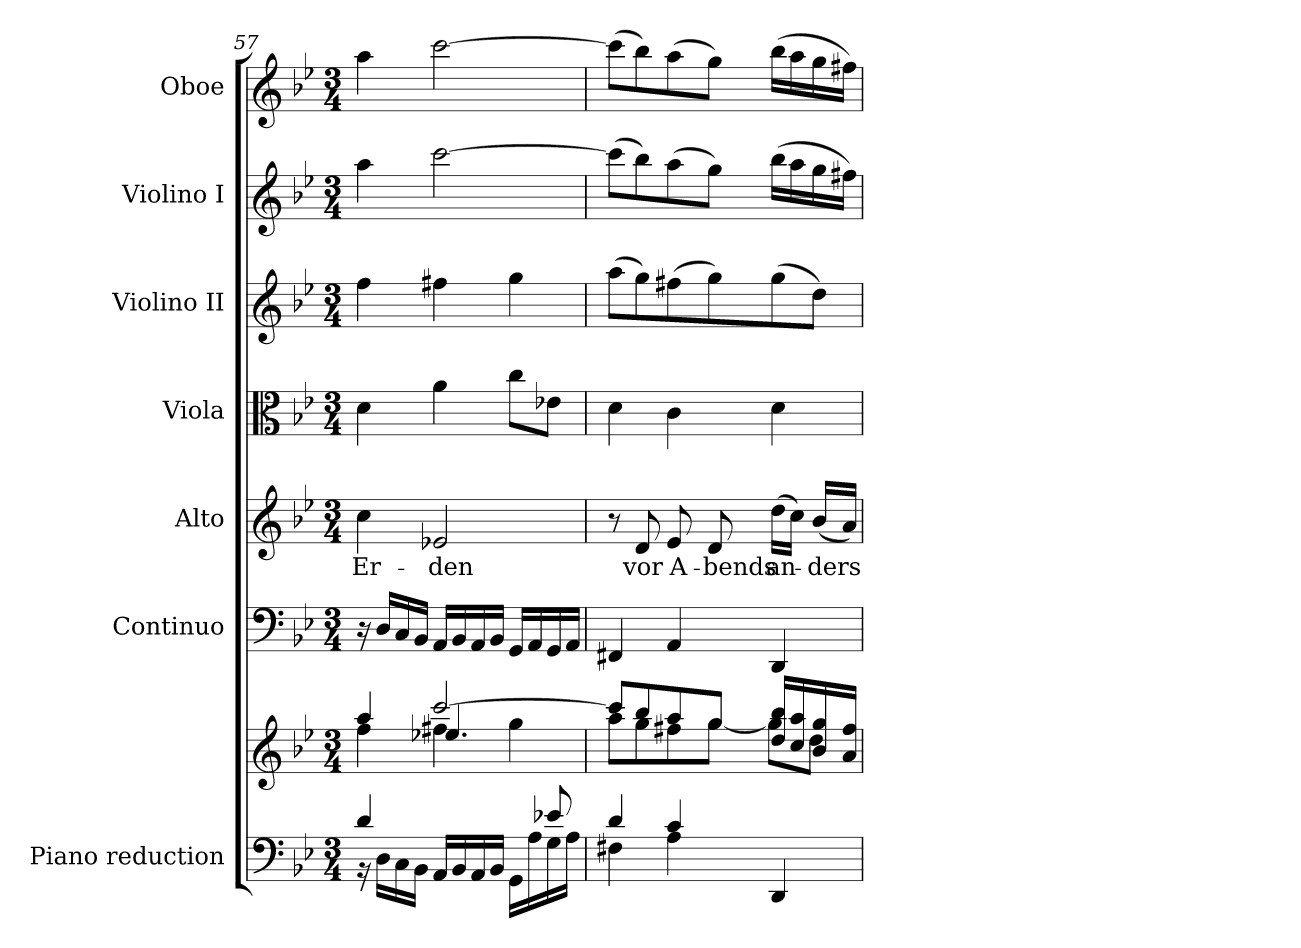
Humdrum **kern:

**kern	**kern	**kern	**kern	**text	**kern	**kern	**kern	**kern
*part7	*part7	*part6	*part5	*part5	*part4	*part3	*part2	*part1
*staff8	*staff7	*staff6	*staff5	*staff5	*staff4	*staff3	*staff2	*staff1
*I"Piano reduction	*	*I"Continuo	*I"Alto	*	*I"Viola	*I"Violino II	*I"Violino I	*I"Oboe
*I'Pno	*	*	*	*	*	*	*	*I'Ob
*clefF4	*clefG2	*clefF4	*clefG2	*	*clefC3	*clefG2	*clefG2	*clefG2
*k[b-e-]	*k[b-e-]	*k[b-e-]	*k[b-e-]	*	*k[b-e-]	*k[b-e-]	*k[b-e-]	*k[b-e-]
*M3/4	*M3/4	*M3/4	*M3/4	*	*M3/4	*M3/4	*M3/4	*M3/4
=57	=57	=57	=57	=57	=57	=57	=57	=57
*^	*^	*	*	*	*	*	*	*
*	*	*	*^	*	*	*	*	*	*	*
!	!	!	!	!	!	!	!LO:LY:b	!	!	!	!
4d/	16r	4aa/	4ff\	4ryy	16r	4cc\	Er-	4d\	4ff\	4aa\	4aa\
.	16D\LL	.	.	.	16D/LL	.	.	.	.	.	.
.	16C\	.	.	.	16C/	.	.	.	.	.	.
.	16BB-\JJ	.	.	.	16BB-/JJ	.	.	.	.	.	.
!	!	!	!	!	!	!	!LO:LY:b	!	!	!	!
4.ryy	16AA/LL	[2ccc/	4ff#X\	4.ee-X/	16AA/LL	2e-X/	-den	4a\	4ff#X\	[2ccc\	[2ccc\
.	16BB-/	.	.	.	16BB-/	.	.	.	.	.	.
.	16AA/	.	.	.	16AA/	.	.	.	.	.	.
.	16BB-/JJ	.	.	.	16BB-/JJ	.	.	.	.	.	.
.	16GG\LL	.	4gg\	.	16GG/LL	.	.	8cc\L	4gg\	.	.
.	16A\	.	.	.	16AA/	.	.	.	.	.	.
8e-X/	16G\	.	.	8ryy	16GG/	.	.	8e-X\J	.	.	.
.	16A\JJ	.	.	.	16AA/JJ	.	.	.	.	.	.
*	*	*	*v	*v	*	*	*	*	*	*	*
=58	=58	=58	=58	=58	=58	=58	=58	=58	=58	=58
4d/	4F#X\	8ccc/L]	8aa\L	4FF#X/	8r	.	4d\	(8aa\L	(8ccc\L]	(8ccc\L]
!	!	!	!	!	!	!LO:LY:b	!	!	!	!
.	.	8bb-/	8gg\	.	8d/	vor	.	8gg\)	8bb-\)	8bb-\)
!	!	!	!	!	!	!LO:LY:b	!	!	!	!
4c/	4A\	8aa/	8ff#X\	4AA/	8e-/	A-	4c\	(8ff#X\	(8aa\	(8aa\
!	!	!	!	!	!	!LO:LY:b	!	!	!	!
.	.	8gg/J	[>8gg\J	.	8d/	-bends	.	8gg\)	8gg\J)	8gg\J)
!	!	!	!	!	!	!LO:LY:b	!	!	!	!
4DD/	4ryy	16dd/ 16bb-/LL	8gg\L]	4DD/	(16dd\LL	an-	4d\	(8gg\	(16bb-\LL	(16bb-\LL
.	.	16cc/ 16aa/	.	.	16cc\JJ)	.	.	.	16aa\	16aa\
!	!	!	!	!	!	!LO:LY:b	!	!	!	!
.	.	16b-/ 16gg/	8dd\J	.	(16b-/LL	-ders	.	8dd\J)	16gg\	16gg\
.	.	16a/ 16ff#/JJ	.	.	16a/JJ)	.	.	.	16ff#X\JJ)	16ff#X\JJ)
*v	*v	*	*	*	*	*	*	*	*	*
*	*v	*v	*	*	*	*	*	*	*
=	=	=	=	=	=	=	=	=
*-	*-	*-	*-	*-	*-	*-	*-	*-
